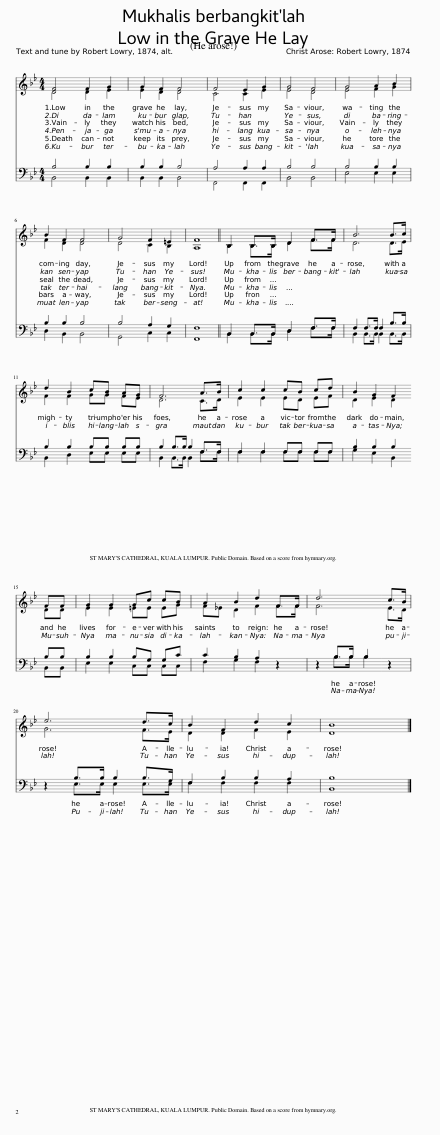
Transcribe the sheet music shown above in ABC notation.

X:1
%%score ( 1 2 ) ( 3 4 )
L:1/8
M:4/4
I:linebreak $
K:Bb
V:1 treble
V:2 treble
V:3 bass
V:4 bass
V:1
 F4 F2 G2 | G2 F2 F4 | F4 E2 G2 | G4 F4 | G4 A2 B2 |$ %5
 B2 F2 F4 | G4 F2 =E2 | F8 || B,2 B,>B, D2 F>F | B6 B>c |$ %10
 d2 B2 cB AG | F6 A>B | c2 c2 cB cd | B2 G2 F2 |$ FF | %15
 G2 G2 Gc cB | A2 B2 d2 F>F | d6 | c>B |$ e6 d>c | %20
 B2 F2 d2 c2 | B8 |] %22
V:2
 D4 D2 E2 | E2 D2 D4 | C4 C2 E2 | E4 D4 | E4 F2 G2 |$ %5
 F2 D2 D4 | D4 C2 B,2 | A,8 || B,2 B,>B, D2 F>F | D6 D>E |$ %10
 F2 F2 GG FE | D6 C>D | E2 E2 ED EF | D2 E2 D2 |$ DD | %15
 E2 E2 =EE EG | F_E D2 F2 F>F | F6 | E>D |$ G6 F>E | %20
 D2 D2 F2 E2 | D8 |] %22
V:3
 B,4 B,2 B,2 | B,2 B,2 B,4 | A,4 A,2 A,2 | B,4 B,4 | B,4 B,2 B,2 |$ %5
 B,2 B,2 B,4 | B,4 A,2 G,2 | F,8 || B,,2 B,,>B,, D,2 F,>F, | F,2 F,>F, F,2 B,>B, |$ %10
 B,2 B,2 B,B, B,B, | B,2 B,>B, B,2 F,>F, | F,2 F,2 F,F, F,F, | B,2 B,2 B,2 |$ B,B, | %15
 B,2 B,2 B,G, G,C | C2 B,2 A,2 z2 | z2 B,>B, B,2 | z2 |$ z2 B,>B, B,2 B,>G, | %20
 F,2 B,2 B,2 A,2 | B,8 |] %22
V:4
 B,,4 B,,2 B,,2 | B,,2 B,,2 B,,4 | F,,4 F,,2 F,,2 | B,,4 B,,4 | E,4 E,2 E,2 |$ %5
 D,2 B,,2 B,,4 | G,,4 C,2 C,2 | F,,8 || B,,2 B,,>B,, D,2 F,>F, | B,,2 B,,>B,, B,,2 B,,>B,, |$ %10
 B,,2 D,2 E,E, E,E, | B,,2 B,,>B,, B,,2 F,>F, | F,2 F,2 F,F, F,F, | G,2 E,2 B,,2 |$ B,,B,, | %15
 E,2 E,2 C,C, C,C, | F,2 G,2 F,2 x2 | x2 B,>B, B,2 | x2 |$ x2 E,>E, E,2 E,>E, | %20
 F,2 F,2 F,2 F,2 | B,,8 |] %22
